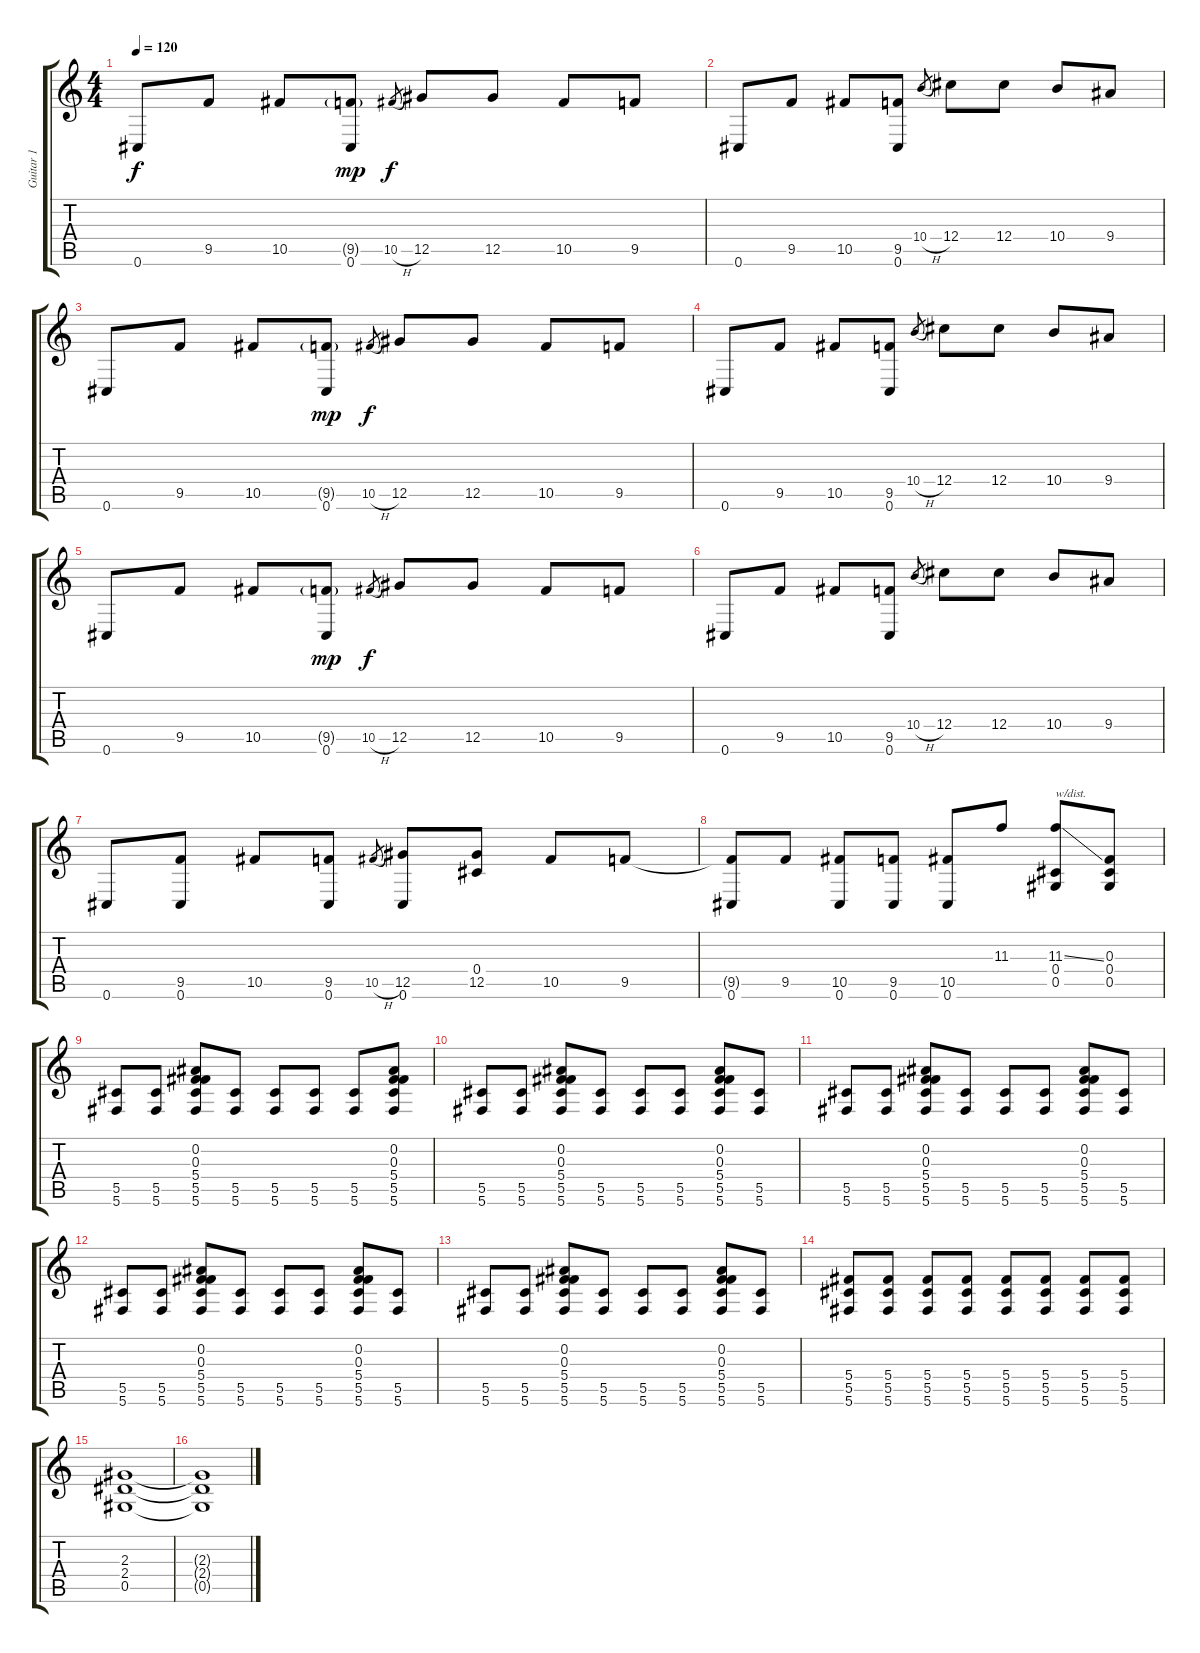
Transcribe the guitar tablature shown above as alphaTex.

\track ("Guitar 1" "Guitar 1") {instrument distortionguitar}
\staff {score tabs}
\tuning (Eb4 Bb3 Gb3 Db3 Ab2 Db2) {hide}
\ts (4 4)
\tempo 120
\clef g2
\ks c
0.6.8{dy f} 9.5.8 10.5.8 (9.5{g} 0.6).8{dy mp} 10.5{h}.8{gr dy f} 12.5.8 12.5.8 10.5.8 9.5.8 |
0.6.8 9.5.8 10.5.8 (9.5 0.6).8 10.4{h}.8{gr} 12.4.8 12.4.8 10.4.8 9.4.8 |
0.6.8 9.5.8 10.5.8 (9.5{g} 0.6).8{dy mp} 10.5{h}.8{gr dy f} 12.5.8 12.5.8 10.5.8 9.5.8 |
0.6.8 9.5.8 10.5.8 (9.5 0.6).8 10.4{h}.8{gr} 12.4.8 12.4.8 10.4.8 9.4.8 |
0.6.8 9.5.8 10.5.8 (9.5{g} 0.6).8{dy mp} 10.5{h}.8{gr dy f} 12.5.8 12.5.8 10.5.8 9.5.8 |
0.6.8 9.5.8 10.5.8 (9.5 0.6).8 10.4{h}.8{gr} 12.4.8 12.4.8 10.4.8 9.4.8 |
0.6.8 (9.5 0.6).8 10.5.8 (9.5 0.6).8 10.5{h}.8{gr} (12.5 0.6).8 (0.4 12.5).8 10.5.8 9.5.8 |
(9.5{t} 0.6).8 9.5.8 (10.5 0.6).8 (9.5 0.6).8 (10.5 0.6).8 11.3.8 (11.3{ss} 0.4 0.5).8{txt "w/dist." instrument distortionguitar} (0.3 0.4 0.5).8 |
(5.5 5.6).8 (5.5 5.6).8 (0.2 0.3 5.4 5.5 5.6).8 (5.5 5.6).8 (5.5 5.6).8 (5.5 5.6).8 (5.5 5.6).8 (0.2 0.3 5.4 5.5 5.6).8 |
(5.5 5.6).8 (5.5 5.6).8 (0.2 0.3 5.4 5.5 5.6).8 (5.5 5.6).8 (5.5 5.6).8 (5.5 5.6).8 (0.2 0.3 5.4 5.5 5.6).8 (5.5 5.6).8 |
(5.5 5.6).8 (5.5 5.6).8 (0.2 0.3 5.4 5.5 5.6).8 (5.5 5.6).8 (5.5 5.6).8 (5.5 5.6).8 (0.2 0.3 5.4 5.5 5.6).8 (5.5 5.6).8 |
(5.5 5.6).8 (5.5 5.6).8 (0.2 0.3 5.4 5.5 5.6).8 (5.5 5.6).8 (5.5 5.6).8 (5.5 5.6).8 (0.2 0.3 5.4 5.5 5.6).8 (5.5 5.6).8 |
(5.5 5.6).8 (5.5 5.6).8 (0.2 0.3 5.4 5.5 5.6).8 (5.5 5.6).8 (5.5 5.6).8 (5.5 5.6).8 (0.2 0.3 5.4 5.5 5.6).8 (5.5 5.6).8 |
(5.4 5.5 5.6).8 (5.4 5.5 5.6).8 (5.4 5.5 5.6).8 (5.4 5.5 5.6).8 (5.4 5.5 5.6).8 (5.4 5.5 5.6).8 (5.4 5.5 5.6).8 (5.4 5.5 5.6).8 |
(2.3 2.4 0.5).1 |
(2.3{t} 2.4{t} 0.5{t}).1
